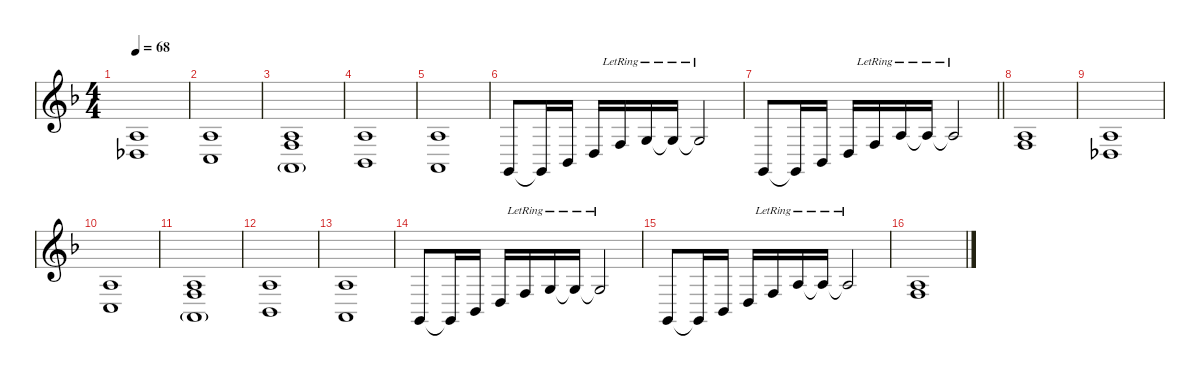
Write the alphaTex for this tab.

\defaultSystemsLayout 4
\hideDynamics
\bracketExtendMode nobrackets
\singleTrackTrackNamePolicy hidden
\multiTrackTrackNamePolicy hidden
\firstSystemTrackNameMode fullname
\firstSystemTrackNameOrientation horizontal
\otherSystemsTrackNameOrientation horizontal
\track ("Per Wiberg" "el.pno.") {defaultSystemsLayout 8 instrument electricgrandpiano}
\staff {score}
\tuning (E4 B3 G3 D3 A2 E2)
\ts (4 4)
\tempo 68
\clef g2
\ks dminor
(2.3{acc forcenatural} 4.5{acc b}).1{dy f beam Up} |
(2.3{acc forcenatural} 3.5{acc forcenatural}).1{beam Up} |
(2.3{acc forcenatural} 3.4{acc forcenatural} 0.5{g acc forcenatural}).1{beam Up} |
(2.3{acc forcenatural} 1.5{acc b}).1{beam Up} |
(2.3{acc forcenatural} 0.5{acc forcenatural}).1{beam Up} |
3.6{acc forcenatural}.8{beam Up} 3.6{t acc forcenatural}.16{beam Up} 1.5{acc b}.16{beam Up} 0.4{acc forcenatural}.16{beam Up} 3.4{lr acc forcenatural}.16{beam Up} 0.3{lr acc forcenatural}.16{beam Up} 0.3{lr t acc forcenatural}.16{beam Up} 0.3{lr t acc forcenatural}.2{beam Up} |
\barLineRight lightlight
3.6{acc forcenatural}.8{beam Up} 3.6{t acc forcenatural}.16{beam Up} 1.5{acc b}.16{beam Up} 0.4{acc forcenatural}.16{beam Up} 3.4{lr acc forcenatural}.16{beam Up} 2.3{lr acc forcenatural}.16{beam Up} 2.3{lr t acc forcenatural}.16{beam Up} 2.3{lr t acc forcenatural}.2{beam Up} |
(2.3{acc forcenatural} 3.4{acc forcenatural}).1{beam Up} |
(2.3{acc forcenatural} 4.5{acc b}).1{beam Up} |
(2.3{acc forcenatural} 3.5{acc forcenatural}).1{beam Up} |
(2.3{acc forcenatural} 3.4{acc forcenatural} 0.5{g acc forcenatural}).1{beam Up} |
(2.3{acc forcenatural} 1.5{acc b}).1{beam Up} |
(2.3{acc forcenatural} 0.5{acc forcenatural}).1{beam Up} |
3.6{acc forcenatural}.8{beam Up} 3.6{t acc forcenatural}.16{beam Up} 1.5{acc b}.16{beam Up} 0.4{acc forcenatural}.16{beam Up} 3.4{lr acc forcenatural}.16{beam Up} 0.3{lr acc forcenatural}.16{beam Up} 0.3{lr t acc forcenatural}.16{beam Up} 0.3{lr t acc forcenatural}.2{beam Up} |
3.6{acc forcenatural}.8{beam Up} 3.6{t acc forcenatural}.16{beam Up} 1.5{acc b}.16{beam Up} 0.4{acc forcenatural}.16{beam Up} 3.4{lr acc forcenatural}.16{beam Up} 2.3{lr acc forcenatural}.16{beam Up} 2.3{lr t acc forcenatural}.16{beam Up} 2.3{lr t acc forcenatural}.2{beam Up} |
(2.3{acc forcenatural} 3.4{acc forcenatural}).1{beam Up}
